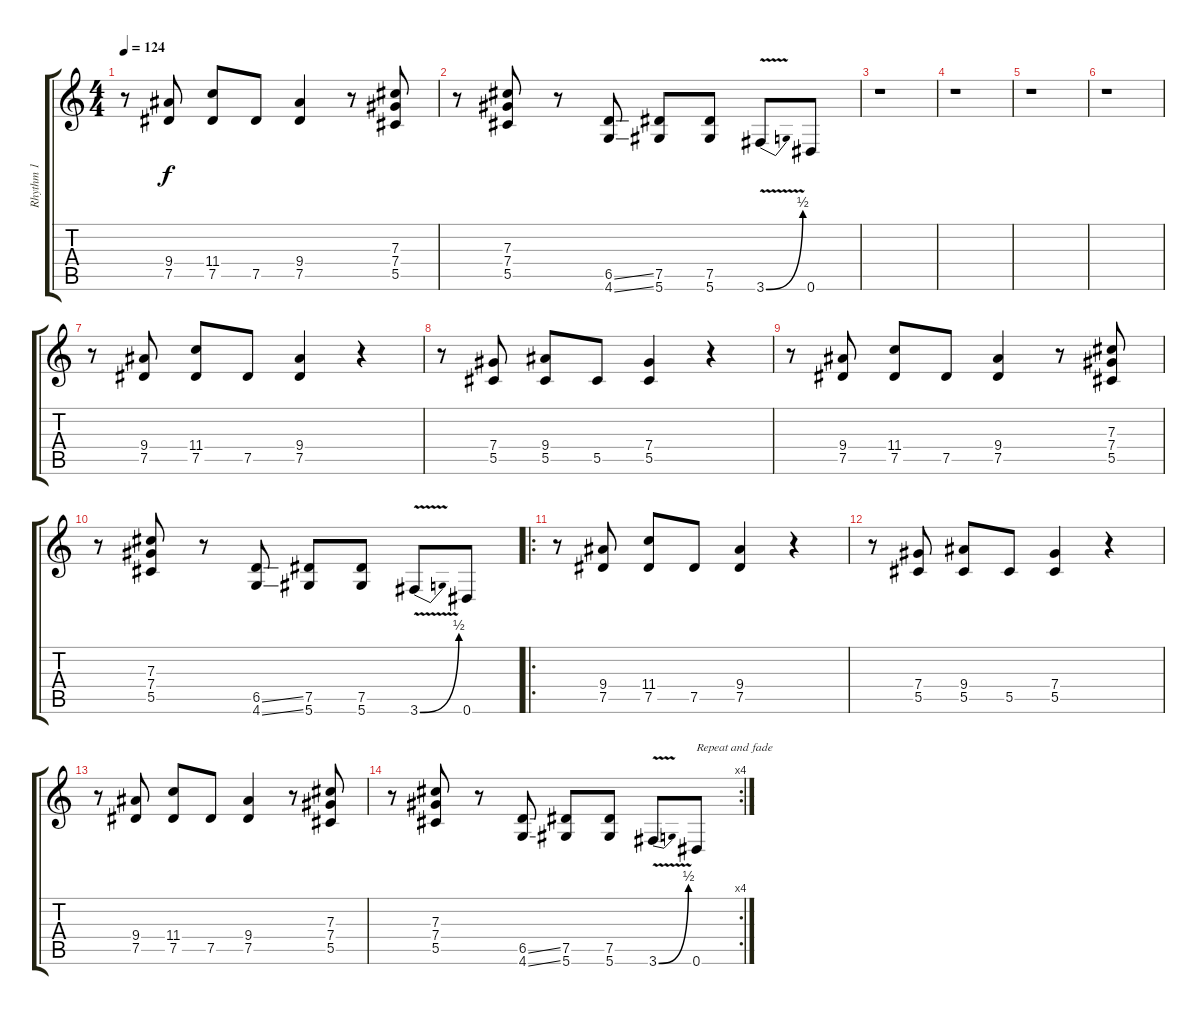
\track ("Rhythm 1" "Rhythm 1") {instrument overdrivenguitar}
\staff {score tabs}
\tuning (Eb4 Bb3 Gb3 Db3 Ab2 Eb2) {hide}
\ts (4 4)
\tempo 124
\clef g2
\ks c
r.8{dy f} (9.4 7.5).8 (11.4 7.5).8 7.5.8 (9.4 7.5).4 r.8 (7.3 7.4 5.5).8 |
r.8 (7.3 7.4 5.5).8 r.8 (6.5{ss} 4.6{ss}).8 (7.5 5.6).8 (7.5 5.6).8 3.6{be (bend 0 0 60 2) v}.8 0.6.8 |
r.1 |
r.1 |
r.1 |
r.1 |
r.8 (9.4 7.5).8 (11.4 7.5).8 7.5.8 (9.4 7.5).4 r.4 |
r.8 (7.4 5.5).8 (9.4 5.5).8 5.5.8 (7.4 5.5).4 r.4 |
r.8 (9.4 7.5).8 (11.4 7.5).8 7.5.8 (9.4 7.5).4 r.8 (7.3 7.4 5.5).8 |
r.8 (7.3 7.4 5.5).8 r.8 (6.5{ss} 4.6{ss}).8 (7.5 5.6).8 (7.5 5.6).8 3.6{be (bend 0 0 60 2) v}.8 0.6.8 |
\ro
r.8 (9.4 7.5).8 (11.4 7.5).8 7.5.8 (9.4 7.5).4 r.4 |
r.8 (7.4 5.5).8 (9.4 5.5).8 5.5.8 (7.4 5.5).4 r.4 |
r.8 (9.4 7.5).8 (11.4 7.5).8 7.5.8 (9.4 7.5).4 r.8 (7.3 7.4 5.5).8 |
\rc 4
r.8 (7.3 7.4 5.5).8 r.8 (6.5{ss} 4.6{ss}).8 (7.5 5.6).8 (7.5 5.6).8 3.6{be (bend 0 0 60 2) v}.8 0.6.8{txt "Repeat and fade"}
